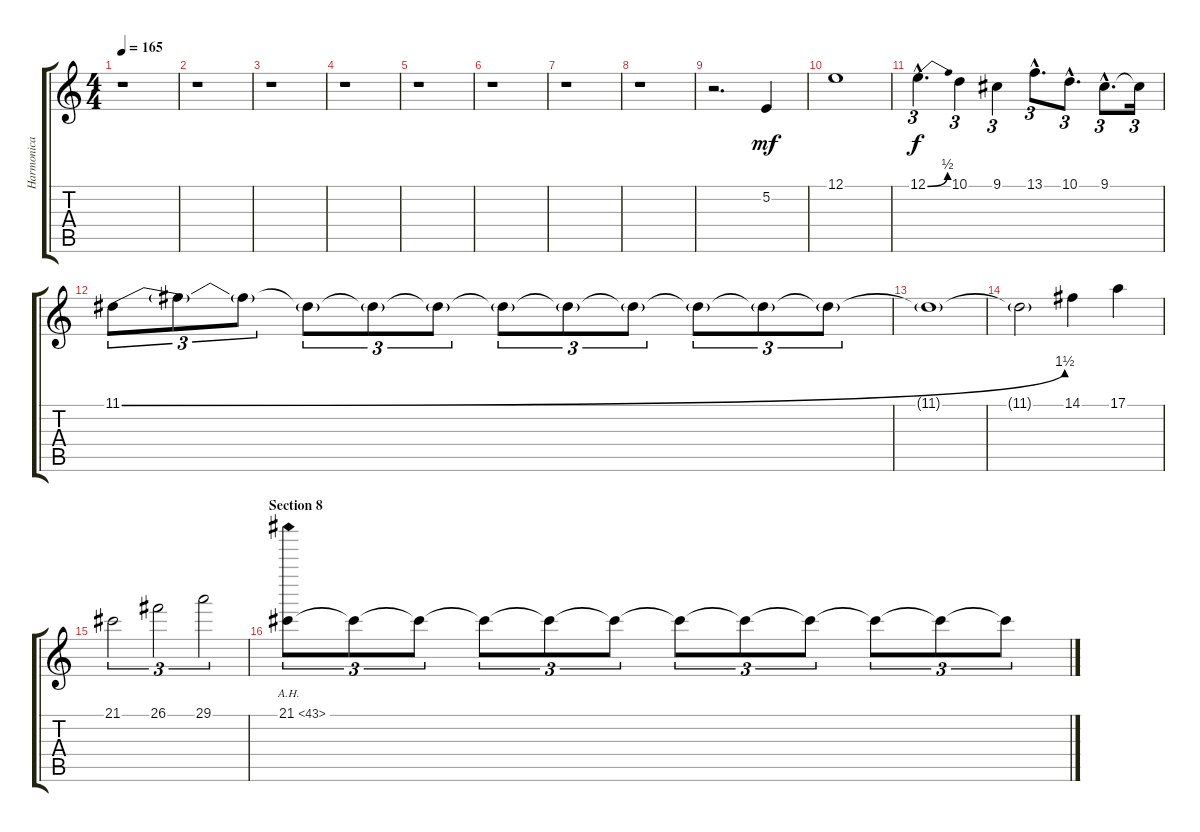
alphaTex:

\track ("Harmonica" "Harmonica") {instrument harmonica}
\staff {score tabs}
\tuning (E4 B3 G3 D3 A2 E2) {hide}
\ts (4 4)
\tempo 165
\clef g2
\ks c
r.1{dy f} |
r.1 |
r.1 |
r.1 |
r.1 |
r.1 |
r.1 |
r.1 |
r.2{d} 5.2.4{dy mf} |
12.1.1 |
12.1{be (bend 0 0 60 2) hac}.4{d tu (3 2) dy f} 10.1.4{tu (3 2)} 9.1.4{tu (3 2)} 13.1{hac}.8{d tu (3 2)} 10.1{hac}.8{d tu (3 2)} 9.1{hac}.8{d tu (3 2)} 9.1{t}.16{tu (3 2)} |
11.1{be (bend 0 0 60 6)}.8{tu (3 2) volume 11} 11.1{t}.8{tu (3 2) volume 6} 11.1{t}.8{tu (3 2) volume 11} 11.1{t}.8{tu (3 2) volume 6} 11.1{t}.8{tu (3 2) volume 11} 11.1{t}.8{tu (3 2) volume 6} 11.1{t}.8{tu (3 2) volume 11} 11.1{t}.8{tu (3 2) volume 6} 11.1{t}.8{tu (3 2) volume 11} 11.1{t}.8{tu (3 2) volume 6} 11.1{t}.8{tu (3 2) volume 11} 11.1{t}.8{tu (3 2) volume 5} |
11.1{t}.1 |
11.1{t}.2{volume 0} 14.1.4{volume 11} 17.1.4 |
21.1.2{tu (3 2)} 26.1.2{tu (3 2)} 29.1.2{tu (3 2)} |
\section ("" "Section 8")
21.1{ah 22}.8{tu (3 2) volume 11} 21.1{t}.8{tu (3 2) volume 7} 21.1{t}.8{tu (3 2) volume 11} 21.1{t}.8{tu (3 2) volume 7} 21.1{t}.8{tu (3 2) volume 11} 21.1{t}.8{tu (3 2) volume 7} 21.1{t}.8{tu (3 2) volume 11} 21.1{t}.8{tu (3 2) volume 7} 21.1{t}.8{tu (3 2) volume 11} 21.1{t}.8{tu (3 2) volume 7} 21.1{t}.8{tu (3 2) volume 11} 21.1{t}.8{tu (3 2) volume 8}
